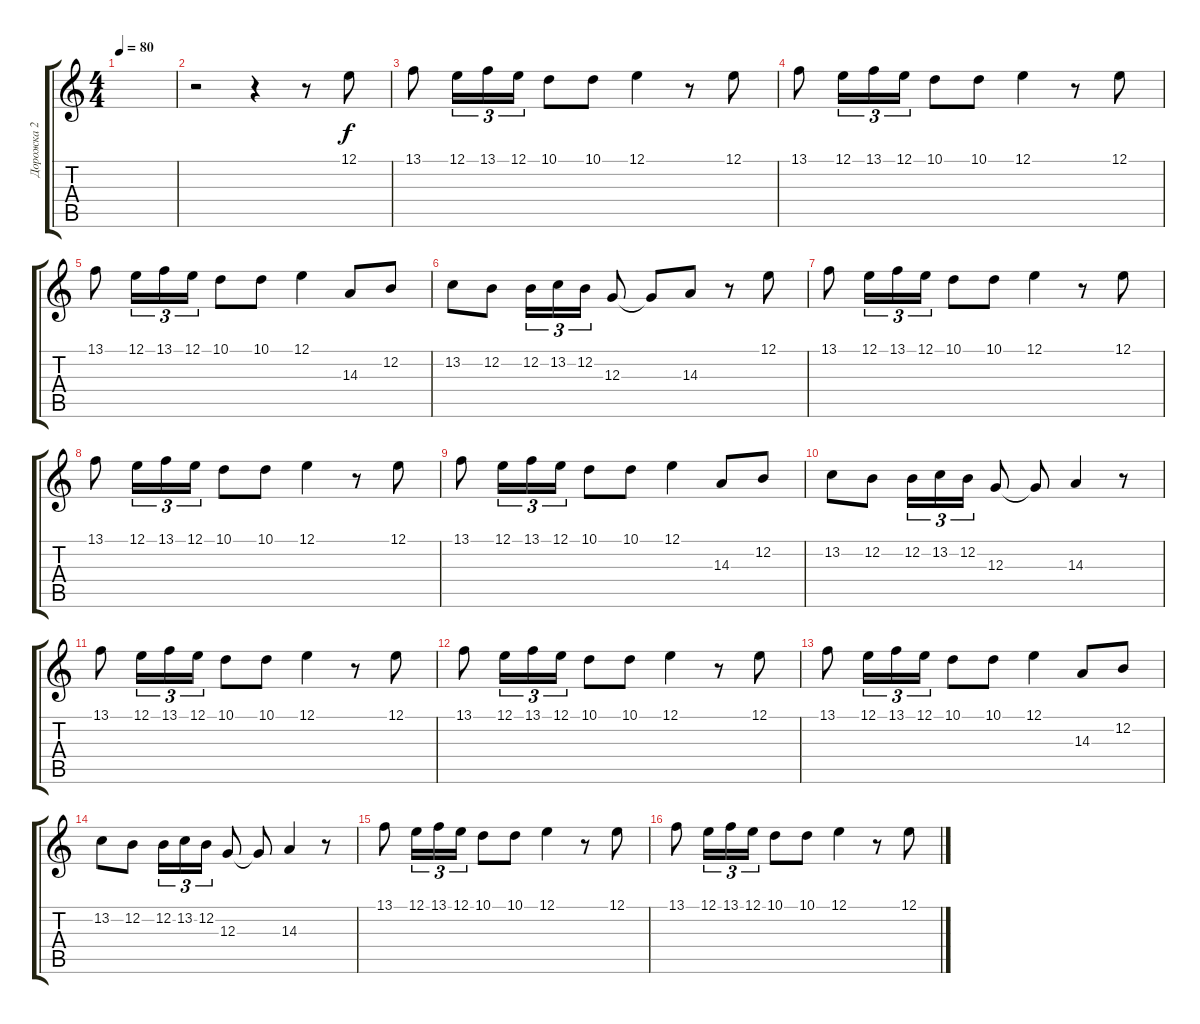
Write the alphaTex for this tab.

\track ("Дорожка 2" "Дорожка 2") {instrument panflute}
\staff {score tabs}
\tuning (E4 B3 G3 D3 A2 E2) {hide}
\ts (4 4)
\tempo 80
\clef g2
\ks c
|
r.2 r.4 r.8 12.1.8 |
13.1.8 12.1.16{tu (3 2)} 13.1.16{tu (3 2)} 12.1.16{tu (3 2)} 10.1.8 10.1.8 12.1.4 r.8 12.1.8 |
13.1.8 12.1.16{tu (3 2)} 13.1.16{tu (3 2)} 12.1.16{tu (3 2)} 10.1.8 10.1.8 12.1.4 r.8 12.1.8 |
13.1.8 12.1.16{tu (3 2)} 13.1.16{tu (3 2)} 12.1.16{tu (3 2)} 10.1.8 10.1.8 12.1.4 14.3.8 12.2.8 |
13.2.8 12.2.8 12.2.16{tu (3 2)} 13.2.16{tu (3 2)} 12.2.16{tu (3 2)} 12.3.8 12.3{t}.8 14.3.8 r.8 12.1.8 |
13.1.8 12.1.16{tu (3 2)} 13.1.16{tu (3 2)} 12.1.16{tu (3 2)} 10.1.8 10.1.8 12.1.4 r.8 12.1.8 |
13.1.8 12.1.16{tu (3 2)} 13.1.16{tu (3 2)} 12.1.16{tu (3 2)} 10.1.8 10.1.8 12.1.4 r.8 12.1.8 |
13.1.8 12.1.16{tu (3 2)} 13.1.16{tu (3 2)} 12.1.16{tu (3 2)} 10.1.8 10.1.8 12.1.4 14.3.8 12.2.8 |
13.2.8 12.2.8 12.2.16{tu (3 2)} 13.2.16{tu (3 2)} 12.2.16{tu (3 2)} 12.3.8 12.3{t}.8 14.3.4 r.8 |
13.1.8 12.1.16{tu (3 2)} 13.1.16{tu (3 2)} 12.1.16{tu (3 2)} 10.1.8 10.1.8 12.1.4 r.8 12.1.8 |
13.1.8 12.1.16{tu (3 2)} 13.1.16{tu (3 2)} 12.1.16{tu (3 2)} 10.1.8 10.1.8 12.1.4 r.8 12.1.8 |
13.1.8 12.1.16{tu (3 2)} 13.1.16{tu (3 2)} 12.1.16{tu (3 2)} 10.1.8 10.1.8 12.1.4 14.3.8 12.2.8 |
13.2.8 12.2.8 12.2.16{tu (3 2)} 13.2.16{tu (3 2)} 12.2.16{tu (3 2)} 12.3.8 12.3{t}.8 14.3.4 r.8 |
13.1.8 12.1.16{tu (3 2)} 13.1.16{tu (3 2)} 12.1.16{tu (3 2)} 10.1.8 10.1.8 12.1.4 r.8 12.1.8 |
13.1.8 12.1.16{tu (3 2)} 13.1.16{tu (3 2)} 12.1.16{tu (3 2)} 10.1.8 10.1.8 12.1.4 r.8 12.1.8
